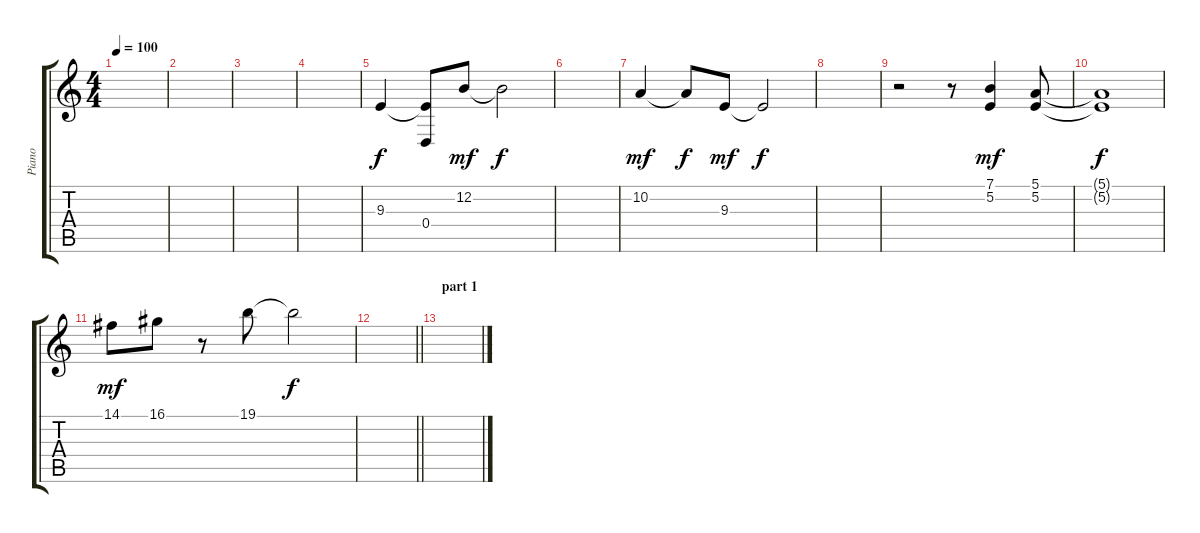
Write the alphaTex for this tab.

\track ("Piano" "Piano") {instrument brightacousticpiano}
\staff {score tabs}
\tuning (E4 B3 G3 D3 A2 E2) {hide}
\ts (4 4)
\tempo 100
\clef g2
\ks c
|
|
|
|
9.3.4 (9.3{t} 0.4).8{dy f} 12.2.8{dy mf} 12.2{t}.2{dy f} |
|
10.2.4{dy mf} 10.2{t}.8{dy f} 9.3.8{dy mf} 9.3{t}.2{dy f} |
|
r.2 r.8 (7.1 5.2).4{dy mf} (5.1 5.2).8 |
(5.1{t} 5.2{t}).1{dy f} |
14.1.8{dy mf} 16.1.8 r.8 19.1.8 19.1{t}.2{dy f} |
\barLineRight lightlight
|
\section ("" "part 1")
